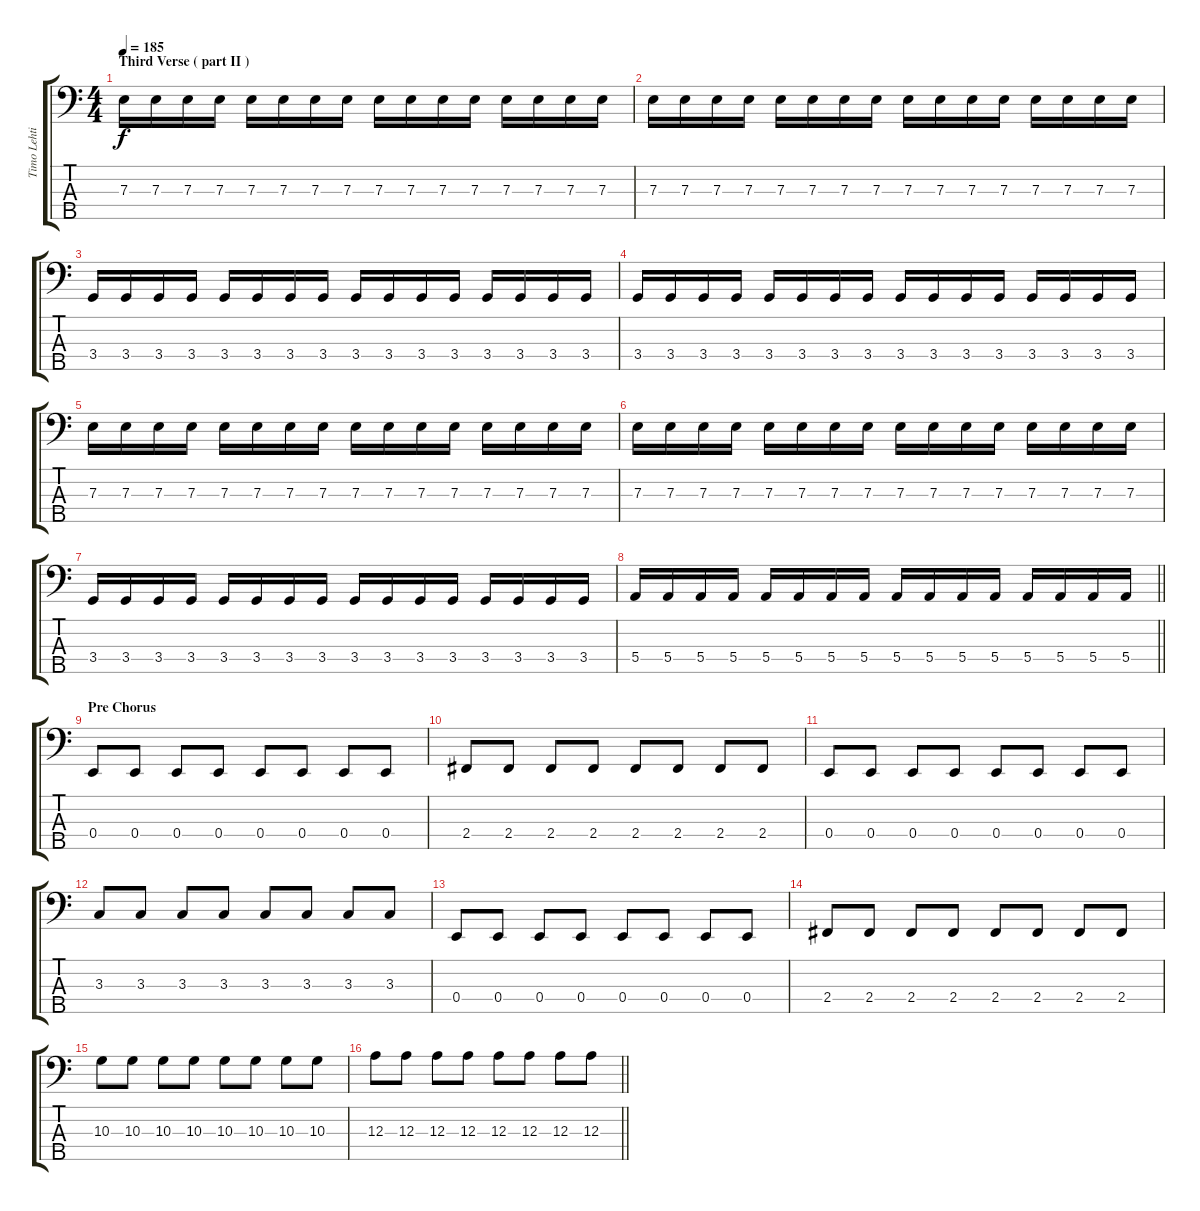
\track ("Timo Lehtinen '' Lede ''" "Timo Lehti") {instrument electricbasspick}
\staff {score tabs}
\tuning (G2 D2 A1 E1 B0) {hide}
\ts (4 4)
\section ("" "Third Verse ( part II )")
\tempo 185
\clef f4
\ks c
7.3.16{dy f} 7.3.16 7.3.16 7.3.16 7.3.16 7.3.16 7.3.16 7.3.16 7.3.16 7.3.16 7.3.16 7.3.16 7.3.16 7.3.16 7.3.16 7.3.16 |
7.3.16 7.3.16 7.3.16 7.3.16 7.3.16 7.3.16 7.3.16 7.3.16 7.3.16 7.3.16 7.3.16 7.3.16 7.3.16 7.3.16 7.3.16 7.3.16 |
3.4.16 3.4.16 3.4.16 3.4.16 3.4.16 3.4.16 3.4.16 3.4.16 3.4.16 3.4.16 3.4.16 3.4.16 3.4.16 3.4.16 3.4.16 3.4.16 |
3.4.16 3.4.16 3.4.16 3.4.16 3.4.16 3.4.16 3.4.16 3.4.16 3.4.16 3.4.16 3.4.16 3.4.16 3.4.16 3.4.16 3.4.16 3.4.16 |
7.3.16 7.3.16 7.3.16 7.3.16 7.3.16 7.3.16 7.3.16 7.3.16 7.3.16 7.3.16 7.3.16 7.3.16 7.3.16 7.3.16 7.3.16 7.3.16 |
7.3.16 7.3.16 7.3.16 7.3.16 7.3.16 7.3.16 7.3.16 7.3.16 7.3.16 7.3.16 7.3.16 7.3.16 7.3.16 7.3.16 7.3.16 7.3.16 |
3.4.16 3.4.16 3.4.16 3.4.16 3.4.16 3.4.16 3.4.16 3.4.16 3.4.16 3.4.16 3.4.16 3.4.16 3.4.16 3.4.16 3.4.16 3.4.16 |
\barLineRight lightlight
5.4.16 5.4.16 5.4.16 5.4.16 5.4.16 5.4.16 5.4.16 5.4.16 5.4.16 5.4.16 5.4.16 5.4.16 5.4.16 5.4.16 5.4.16 5.4.16 |
\section ("" "Pre Chorus ")
0.4.8 0.4.8 0.4.8 0.4.8 0.4.8 0.4.8 0.4.8 0.4.8 |
2.4.8 2.4.8 2.4.8 2.4.8 2.4.8 2.4.8 2.4.8 2.4.8 |
0.4.8 0.4.8 0.4.8 0.4.8 0.4.8 0.4.8 0.4.8 0.4.8 |
3.3.8 3.3.8 3.3.8 3.3.8 3.3.8 3.3.8 3.3.8 3.3.8 |
0.4.8 0.4.8 0.4.8 0.4.8 0.4.8 0.4.8 0.4.8 0.4.8 |
2.4.8 2.4.8 2.4.8 2.4.8 2.4.8 2.4.8 2.4.8 2.4.8 |
10.3.8 10.3.8 10.3.8 10.3.8 10.3.8 10.3.8 10.3.8 10.3.8 |
\barLineRight lightlight
12.3.8 12.3.8 12.3.8 12.3.8 12.3.8 12.3.8 12.3.8 12.3.8
